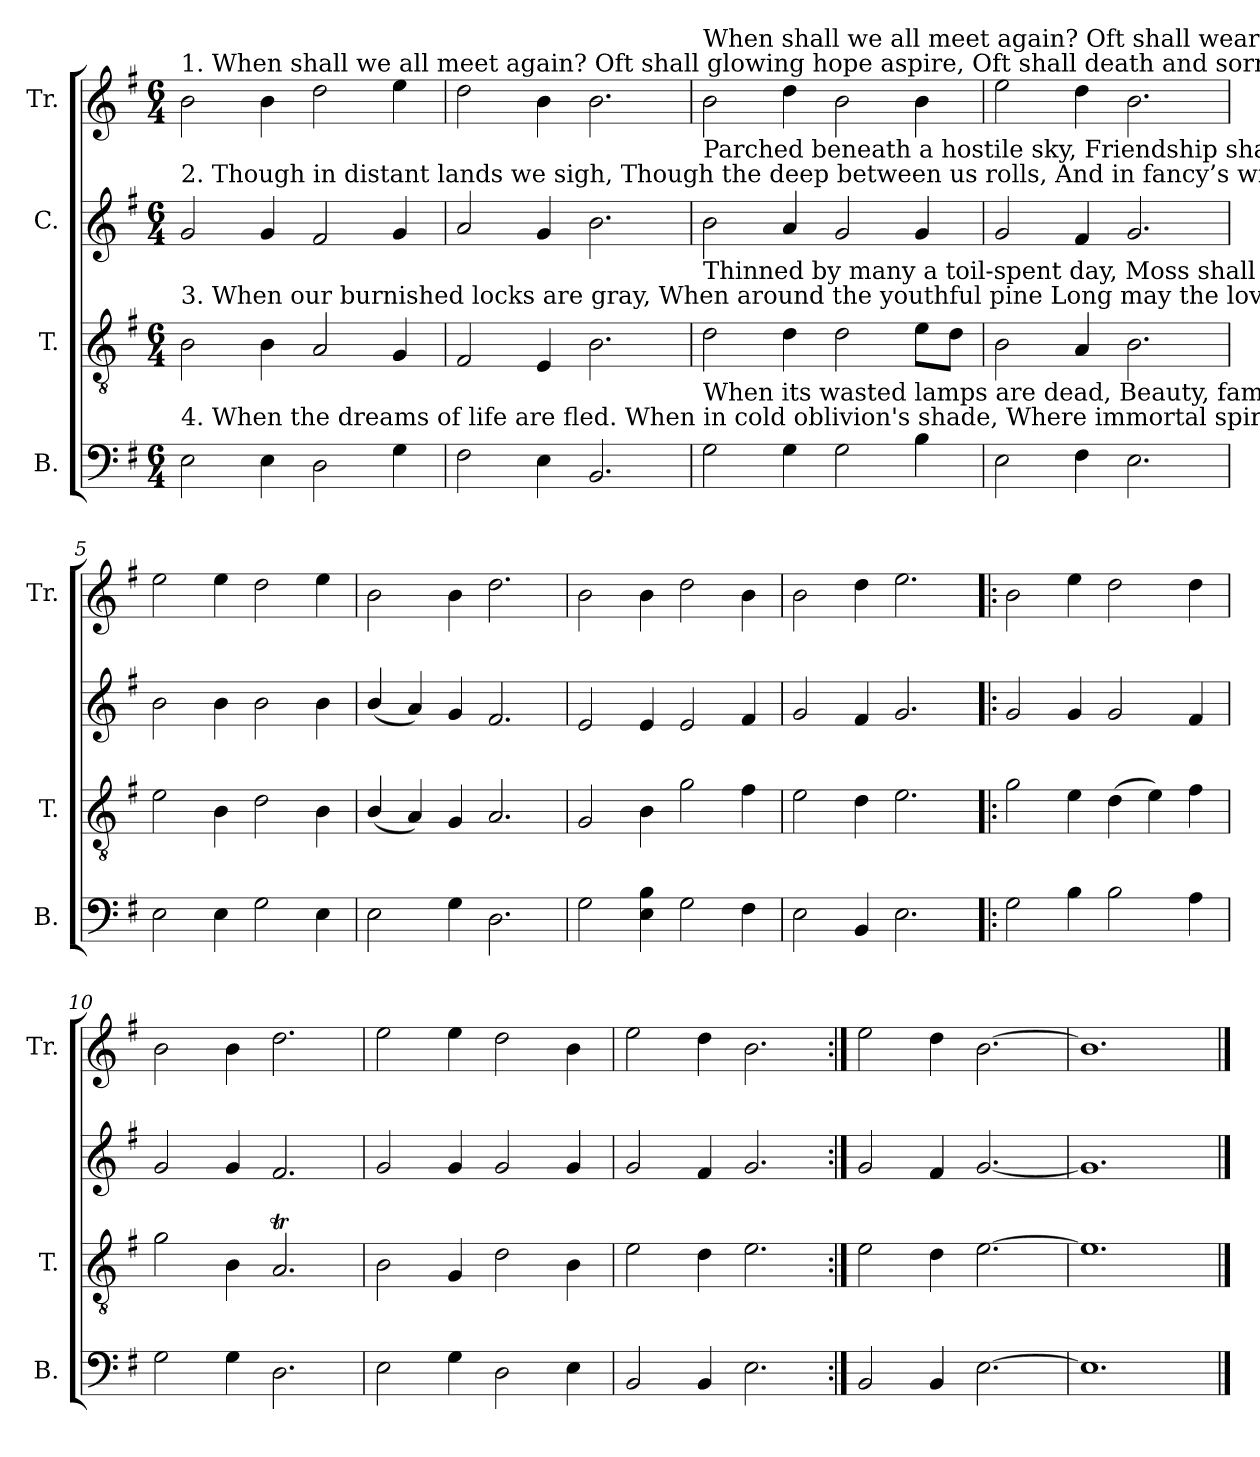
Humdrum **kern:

**kern	**kern	**kern	**kern
*part4	*part3	*part2	*part1
*staff4	*staff3	*staff2	*staff1
*I"B.	*I"T.	*I"C.	*I"Tr.
*I'B.	*I'T.	*	*I'Tr.
*clefF4	*clefGv2	*clefG2	*clefG2
*k[f#]	*k[f#]	*k[f#]	*k[f#]
*M6/4	*M6/4	*M6/4	*M6/4
*MM135	*MM135	*MM135	*MM135
=1	=1	=1	=1
!	!	!	!LO:TX:a:t=1. When shall we all meet again?                                   Oft shall glowing hope aspire,                                    Oft shall death and sorrow reign,
!	!	!LO:TX:a:t=2. Though in distant lands we sigh,                                Though the deep between us rolls,                               And in fancy’s wide domain,	!
!	!LO:TX:a:t=3. When our burnished locks are gray,                           When around the youthful pine                                 Long may the loved bower remain,	!	!
!LO:TX:a:t=4. When the dreams of life are fled.                               When in cold oblivion's shade,                                   Where immortal spirits reign,	!	!	!
2E!\	2B!\	2g!/	2b!\
4E!\	4B!\	4g!/	4b!\
2D!\	2A!/	2f#!/	2dd!\
4G!\	4G!/	4g!/	4ee!\
=2	=2	=2	=2
2F#!\	2F#!/	2a!/	2dd!\
4E!\	4E!/	4g!/	4b!\
2.BB!/	2.B!\	2.b!\	2.b!\
=3	=3	=3	=3
!	!	!	!LO:TX:a:t=When shall we all meet again?                                      Oft shall wearied love retire,                                       Ere we all shall meet again.
!	!	!LO:TX:a:t=Parched beneath a hostile sky,                                       Friendship shall unite our souls;                                 Oft shall we all meet again.	!
!	!LO:TX:a:t=Thinned by many a toil-spent day,                                Moss shall creep and ivy twine&colon;                                  Ere we all shall meet again.	!	!
!LO:TX:a:t=When its wasted lamps are dead,                                  Beauty, fame and wealth are laid,                               There may we all meet again.	!	!	!
2G!\	2d!\	2b!\	2b!\
4G!\	4d!\	4a!/	4dd!\
2G!\	2d!\	2g!/	2b!\
4B!\	8e!\L	4g!/	4b!\
.	8d!\J	.	.
=4	=4	=4	=4
2E!\	2B!\	2g!/	2ee!\
4F#!\	4A!/	4f#!/	4dd!\
2.E!\	2.B!\	2.g!/	2.b!\
=5	=5	=5	=5
2E!\	2e!\	2b!\	2ee!\
4E!\	4B!\	4b!\	4ee!\
2G!\	2d!\	2b!\	2dd!\
4E!\	4B!\	4b!\	4ee!\
=6	=6	=6	=6
2E!\	(4B!/	(4b!/	2b!\
.	4A!/)	4a!/)	.
4G!\	4G!/	4g!/	4b!\
2.D!\	2.A!/	2.f#!/	2.dd!\
=7	=7	=7	=7
2G!\	2G!/	2e!/	2b!\
4E!\ 4B!\	4B!\	4e!/	4b!\
2G!\	2g!\	2e!/	2dd!\
4F#!\	4f#!\	4f#!/	4b!\
=8	=8	=8	=8
2E!\	2e!\	2g!/	2b!\
4BB!/	4d!\	4f#!/	4dd!\
2.E!\	2.e!\	2.g!/	2.ee!\
=9!|:	=9!|:	=9!|:	=9!|:
2G!\	2g!\	2g!/	2b!\
4B!\	4e!\	4g!/	4ee!\
2B!\	(4d!\	2g!/	2dd!\
.	4e!\)	.	.
4A!\	4f#!\	4f#!/	4dd!\
=10	=10	=10	=10
2G!\	2g!\	2g!/	2b!\
4G!\	4B!\	4g!/	4b!\
2.D!\	2.AT!/	2.f#!/	2.dd!\
=11	=11	=11	=11
2E!\	2B!\	2g!/	2ee!\
4G!\	4G!/	4g!/	4ee!\
2D!\	2d!\	2g!/	2dd!\
4E!\	4B!\	4g!/	4b!\
=12	=12	=12	=12
2BB!/	2e!\	2g!/	2ee!\
4BB!/	4d!\	4f#!/	4dd!\
2.E!\	2.e!\	2.g!/	2.b!\
=13:|!	=13:|!	=13:|!	=13:|!
2BB!/	2e!\	2g!/	2ee!\
4BB!/	4d!\	4f#!/	4dd!\
[2.E!\	[2.e!\	[2.g!/	[2.b!\
=14	=14	=14	=14
1.E!]	1.e!]	1.g!]	1.b!]
==	==	==	==
*-	*-	*-	*-
